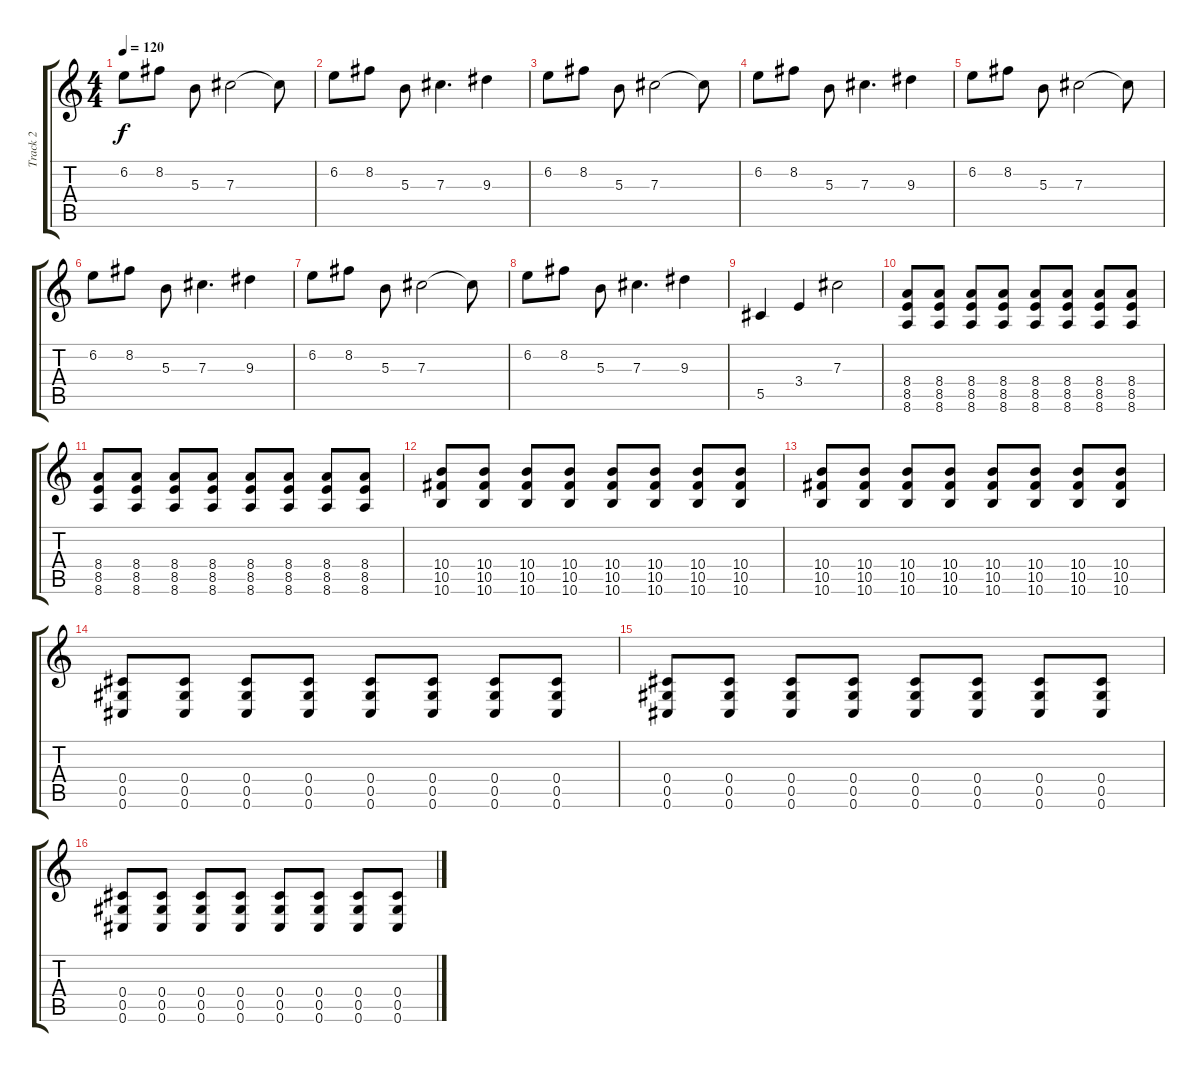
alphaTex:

\track ("Track 2" "Track 2") {solo instrument distortionguitar}
\staff {score tabs}
\tuning (Eb4 Bb3 Gb3 Db3 Ab2 Db2) {hide}
\ts (4 4)
\tempo 120
\clef g2
\ks c
6.2.8{dy f} 8.2.8 5.3.8 7.3.2 7.3{t}.8 |
6.2.8 8.2.8 5.3.8 7.3.4{d} 9.3.4 |
6.2.8 8.2.8 5.3.8 7.3.2 7.3{t}.8 |
6.2.8 8.2.8 5.3.8 7.3.4{d} 9.3.4 |
6.2.8 8.2.8 5.3.8 7.3.2 7.3{t}.8 |
6.2.8 8.2.8 5.3.8 7.3.4{d} 9.3.4 |
6.2.8 8.2.8 5.3.8 7.3.2 7.3{t}.8 |
6.2.8 8.2.8 5.3.8 7.3.4{d} 9.3.4 |
5.5.4 3.4.4 7.3.2 |
(8.4 8.5 8.6).8 (8.4 8.5 8.6).8 (8.4 8.5 8.6).8 (8.4 8.5 8.6).8 (8.4 8.5 8.6).8 (8.4 8.5 8.6).8 (8.4 8.5 8.6).8 (8.4 8.5 8.6).8 |
(8.4 8.5 8.6).8 (8.4 8.5 8.6).8 (8.4 8.5 8.6).8 (8.4 8.5 8.6).8 (8.4 8.5 8.6).8 (8.4 8.5 8.6).8 (8.4 8.5 8.6).8 (8.4 8.5 8.6).8 |
(10.4 10.5 10.6).8 (10.4 10.5 10.6).8 (10.4 10.5 10.6).8 (10.4 10.5 10.6).8 (10.4 10.5 10.6).8 (10.4 10.5 10.6).8 (10.4 10.5 10.6).8 (10.4 10.5 10.6).8 |
(10.4 10.5 10.6).8 (10.4 10.5 10.6).8 (10.4 10.5 10.6).8 (10.4 10.5 10.6).8 (10.4 10.5 10.6).8 (10.4 10.5 10.6).8 (10.4 10.5 10.6).8 (10.4 10.5 10.6).8 |
(0.4 0.5 0.6).8 (0.4 0.5 0.6).8 (0.4 0.5 0.6).8 (0.4 0.5 0.6).8 (0.4 0.5 0.6).8 (0.4 0.5 0.6).8 (0.4 0.5 0.6).8 (0.4 0.5 0.6).8 |
(0.4 0.5 0.6).8 (0.4 0.5 0.6).8 (0.4 0.5 0.6).8 (0.4 0.5 0.6).8 (0.4 0.5 0.6).8 (0.4 0.5 0.6).8 (0.4 0.5 0.6).8 (0.4 0.5 0.6).8 |
(0.4 0.5 0.6).8 (0.4 0.5 0.6).8 (0.4 0.5 0.6).8 (0.4 0.5 0.6).8 (0.4 0.5 0.6).8 (0.4 0.5 0.6).8 (0.4 0.5 0.6).8 (0.4 0.5 0.6).8
